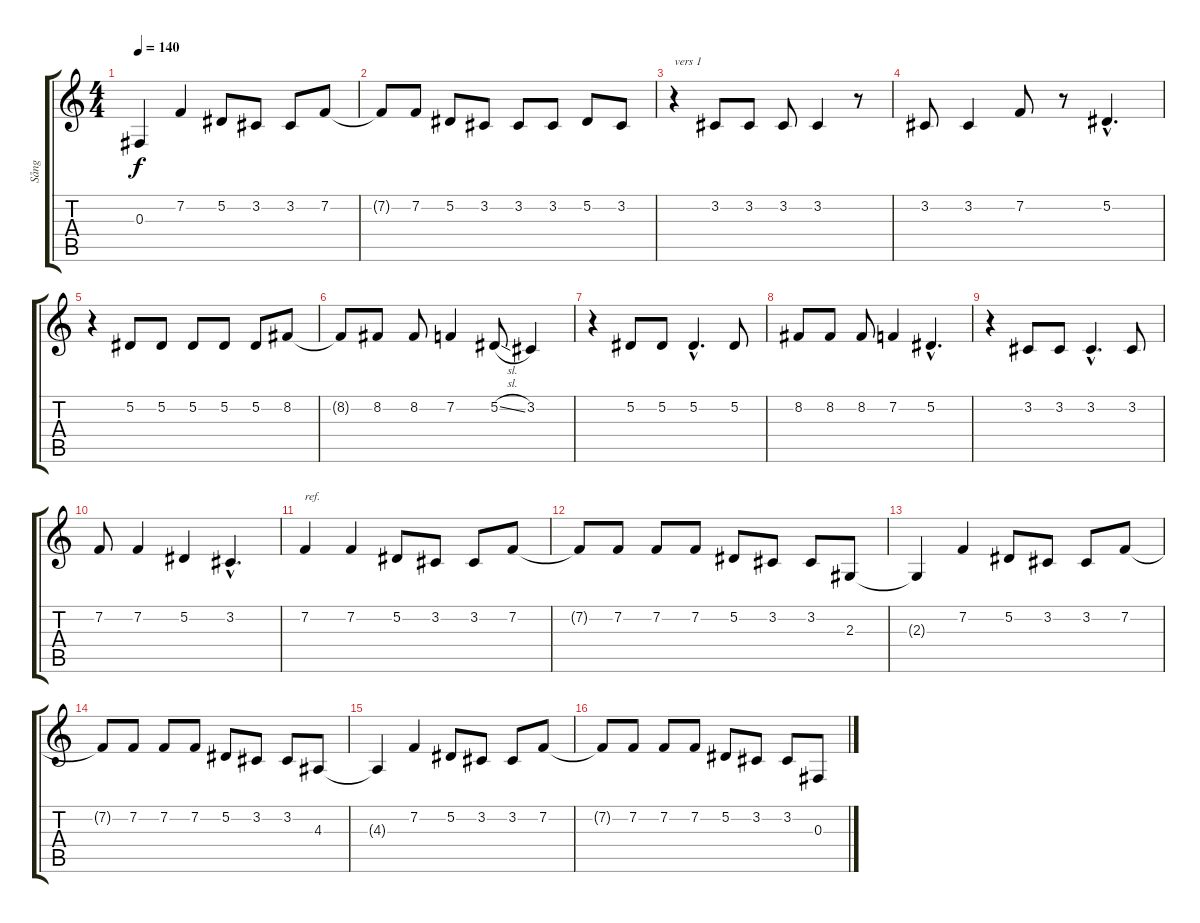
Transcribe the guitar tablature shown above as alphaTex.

\track ("Sång" "Sång") {instrument lead6voice}
\staff {score tabs}
\tuning (Eb4 Bb3 Gb3 Db3 Ab2 Eb2) {hide}
\ts (4 4)
\tempo 140
\clef g2
\ks c
0.3{t}.4{dy f} 7.2.4 5.2.8 3.2.8 3.2.8 7.2.8 |
7.2{t}.8 7.2.8 5.2.8 3.2.8 3.2.8 3.2.8 5.2.8 3.2.8 |
r.4{txt "vers 1"} 3.2.8 3.2.8 3.2.8 3.2.4 r.8 |
3.2.8 3.2.4 7.2.8 r.8 5.2{hac}.4{d} |
r.4 5.2.8 5.2.8 5.2.8 5.2.8 5.2.8 8.2.8 |
8.2{t}.8 8.2.8 8.2.8 7.2.4 5.2{sl}.8 3.2.4 |
r.4 5.2.8 5.2.8 5.2{hac}.4{d} 5.2.8 |
8.2.8 8.2.8 8.2.8 7.2.4 5.2{hac}.4{d} |
r.4 3.2.8 3.2.8 3.2{hac}.4{d} 3.2.8 |
7.2.8 7.2.4 5.2.4 3.2{hac}.4{d} |
7.2.4{txt "ref."} 7.2.4 5.2.8 3.2.8 3.2.8 7.2.8 |
7.2{t}.8 7.2.8 7.2.8 7.2.8 5.2.8 3.2.8 3.2.8 2.3.8 |
2.3{t}.4 7.2.4 5.2.8 3.2.8 3.2.8 7.2.8 |
7.2{t}.8 7.2.8 7.2.8 7.2.8 5.2.8 3.2.8 3.2.8 4.3.8 |
4.3{t}.4 7.2.4 5.2.8 3.2.8 3.2.8 7.2.8 |
7.2{t}.8 7.2.8 7.2.8 7.2.8 5.2.8 3.2.8 3.2.8 0.3.8
